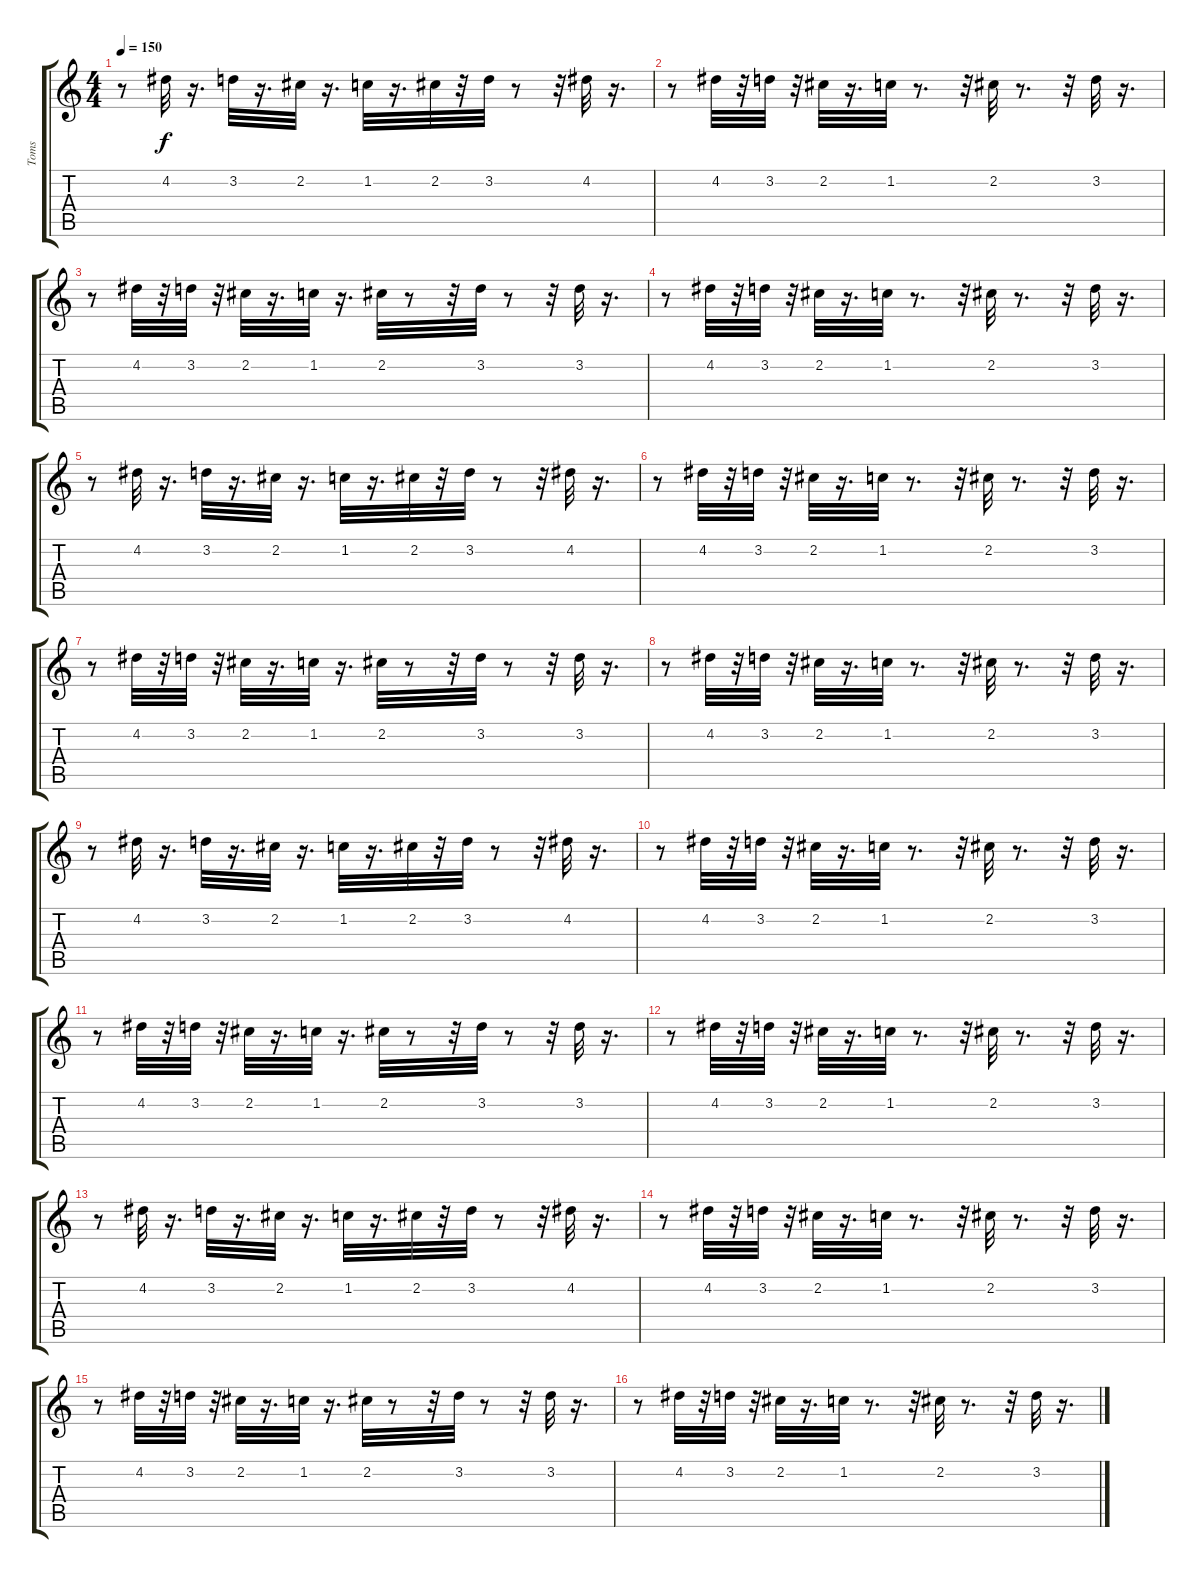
\track ("Toms" "Toms") {instrument acousticguitarnylon}
\staff {score tabs}
\tuning (E4 B3 G3 D3 A2 E2) {hide}
\ts (4 4)
\tempo 150
\clef g2
\ks c
r.8{dy f} 4.2.32 r.16{d} 3.2.32 r.16{d} 2.2.32 r.16{d} 1.2.32 r.16{d} 2.2.32 r.32 3.2.32 r.8 r.32 4.2.32 r.16{d} |
r.8 4.2.32 r.32 3.2.32 r.32 2.2.32 r.16{d} 1.2.32 r.8{d} r.32 2.2.32 r.8{d} r.32 3.2.32 r.16{d} |
r.8 4.2.32 r.32 3.2.32 r.32 2.2.32 r.16{d} 1.2.32 r.16{d} 2.2.32 r.8 r.32 3.2.32 r.8 r.32 3.2.32 r.16{d} |
r.8 4.2.32 r.32 3.2.32 r.32 2.2.32 r.16{d} 1.2.32 r.8{d} r.32 2.2.32 r.8{d} r.32 3.2.32 r.16{d} |
r.8 4.2.32 r.16{d} 3.2.32 r.16{d} 2.2.32 r.16{d} 1.2.32 r.16{d} 2.2.32 r.32 3.2.32 r.8 r.32 4.2.32 r.16{d} |
r.8 4.2.32 r.32 3.2.32 r.32 2.2.32 r.16{d} 1.2.32 r.8{d} r.32 2.2.32 r.8{d} r.32 3.2.32 r.16{d} |
r.8 4.2.32 r.32 3.2.32 r.32 2.2.32 r.16{d} 1.2.32 r.16{d} 2.2.32 r.8 r.32 3.2.32 r.8 r.32 3.2.32 r.16{d} |
r.8 4.2.32 r.32 3.2.32 r.32 2.2.32 r.16{d} 1.2.32 r.8{d} r.32 2.2.32 r.8{d} r.32 3.2.32 r.16{d} |
r.8 4.2.32 r.16{d} 3.2.32 r.16{d} 2.2.32 r.16{d} 1.2.32 r.16{d} 2.2.32 r.32 3.2.32 r.8 r.32 4.2.32 r.16{d} |
r.8 4.2.32 r.32 3.2.32 r.32 2.2.32 r.16{d} 1.2.32 r.8{d} r.32 2.2.32 r.8{d} r.32 3.2.32 r.16{d} |
r.8 4.2.32 r.32 3.2.32 r.32 2.2.32 r.16{d} 1.2.32 r.16{d} 2.2.32 r.8 r.32 3.2.32 r.8 r.32 3.2.32 r.16{d} |
r.8 4.2.32 r.32 3.2.32 r.32 2.2.32 r.16{d} 1.2.32 r.8{d} r.32 2.2.32 r.8{d} r.32 3.2.32 r.16{d} |
r.8 4.2.32 r.16{d} 3.2.32 r.16{d} 2.2.32 r.16{d} 1.2.32 r.16{d} 2.2.32 r.32 3.2.32 r.8 r.32 4.2.32 r.16{d} |
r.8 4.2.32 r.32 3.2.32 r.32 2.2.32 r.16{d} 1.2.32 r.8{d} r.32 2.2.32 r.8{d} r.32 3.2.32 r.16{d} |
r.8 4.2.32 r.32 3.2.32 r.32 2.2.32 r.16{d} 1.2.32 r.16{d} 2.2.32 r.8 r.32 3.2.32 r.8 r.32 3.2.32 r.16{d} |
r.8 4.2.32 r.32 3.2.32 r.32 2.2.32 r.16{d} 1.2.32 r.8{d} r.32 2.2.32 r.8{d} r.32 3.2.32 r.16{d}
